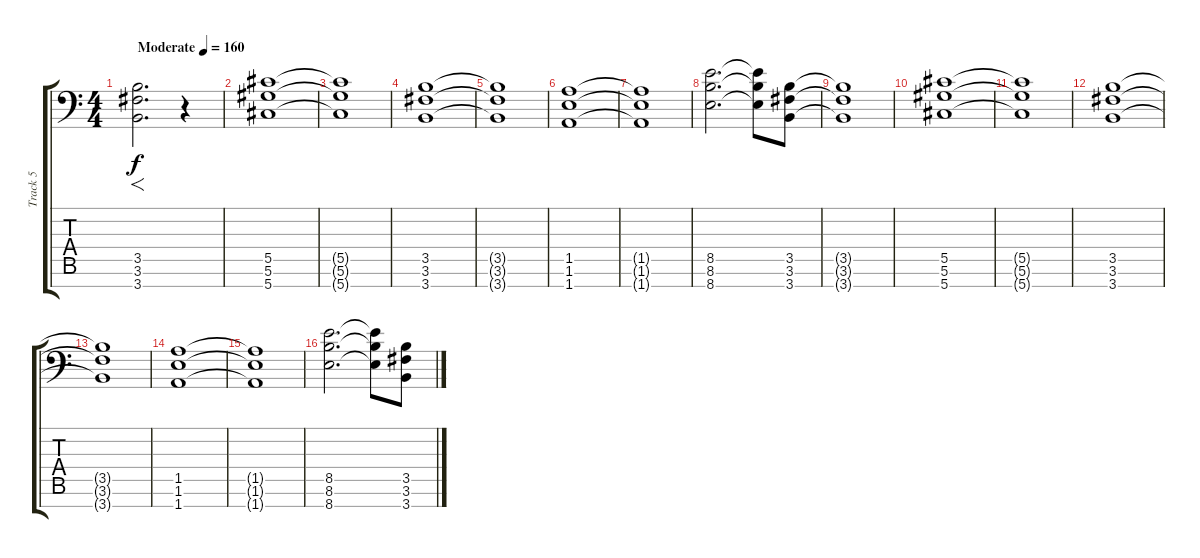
\track ("Track 5" "Track 5") {instrument distortionguitar}
\staff {score tabs}
\tuning (Eb4 Bb3 Gb3 Db3 Ab2 Eb2 Ab1) {hide}
\ts (4 4)
\tempo (160 "Moderate")
\clef f4
\ks c
(3.5 3.6 3.7).2{f d dy f instrument distortionguitar} r.4 |
(5.5 5.6 5.7).1 |
(5.5{t} 5.6{t} 5.7{t}).1 |
(3.5 3.6 3.7).1 |
(3.5{t} 3.6{t} 3.7{t}).1 |
(1.5 1.6 1.7).1 |
(1.5{t} 1.6{t} 1.7{t}).1 |
(8.5 8.6 8.7).2{d} (8.5{t} 8.6{t} 8.7{t}).8 (3.5 3.6 3.7).8 |
(3.5{t} 3.6{t} 3.7{t}).1 |
(5.5 5.6 5.7).1 |
(5.5{t} 5.6{t} 5.7{t}).1 |
(3.5 3.6 3.7).1 |
(3.5{t} 3.6{t} 3.7{t}).1 |
(1.5 1.6 1.7).1 |
(1.5{t} 1.6{t} 1.7{t}).1 |
(8.5 8.6 8.7).2{d} (8.5{t} 8.6{t} 8.7{t}).8 (3.5 3.6 3.7).8
